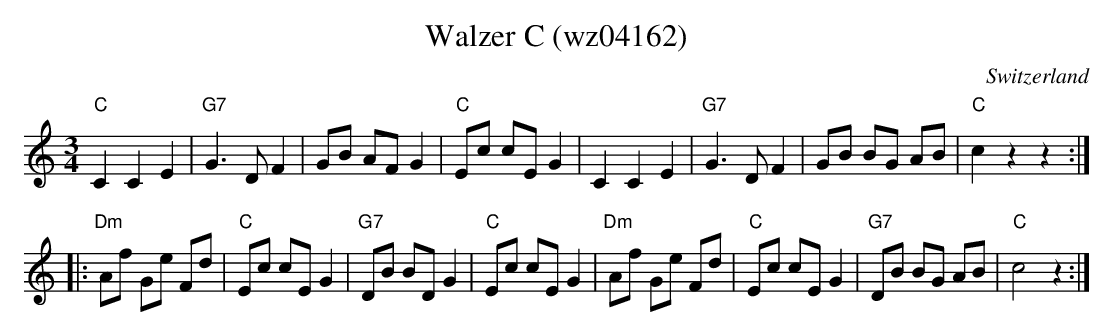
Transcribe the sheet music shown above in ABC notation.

X:1
T:Walzer C (wz04162)
O:Switzerland
M:3/4
L:1/8
K:C major
"C"C2 C2 E2 | "G7"G3 D F2 | GB AF G2 | "C"Ec cE G2 | C2 C2 E2 | "G7"G3 D F2 | GB BG AB | "C"c2 z2 z2 :|
|: "Dm"Af Ge Fd | "C"Ec cE G2 | "G7"DB BD G2 | "C"Ec cE G2 | "Dm"Af Ge Fd | "C"Ec cE G2 | "G7"DB BG AB | "C"c4  z2 :|
